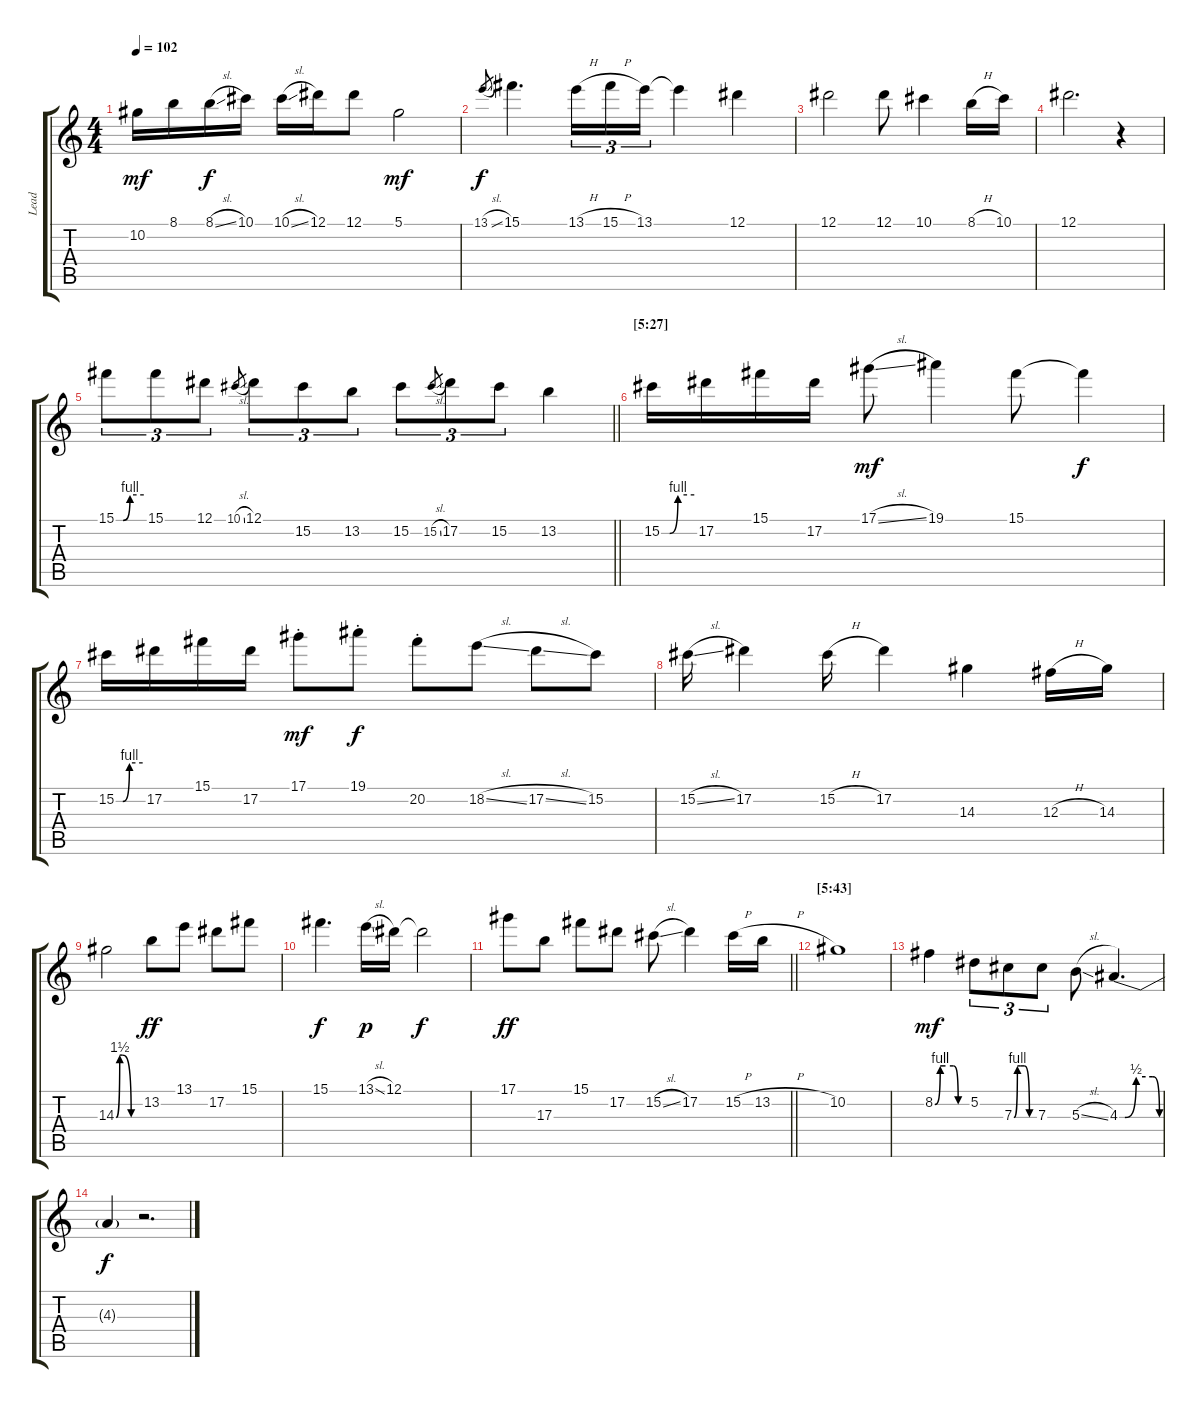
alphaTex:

\track ("Lead" "Lead") {instrument electricguitarjazz}
\staff {score tabs}
\tuning (Eb4 Bb3 Gb3 Db3 Ab2 Eb2) {hide}
\ts (4 4)
\tempo 102
\clef g2
\ks c
10.2.16{dy mf} 8.1.16 8.1{sl}.16{dy f} 10.1.16 10.1{sl}.16 12.1.16 12.1.8 5.1.2{dy mf} |
13.1{sl}.8{gr dy f} 15.1.4{d} 13.1{h}.16{tu (3 2)} 15.1{h}.16{tu (3 2)} 13.1.16{tu (3 2)} 13.1{t}.4 12.1.4 |
12.1.2 12.1.8 10.1.4 8.1{h}.16 10.1.16 |
12.1.2{d} r.4 |
\barLineRight lightlight
15.1{be (custom 0 0 15 0 30 4 60 4)}.8{tu (3 2)} 15.1.8{tu (3 2)} 12.1.8{tu (3 2)} 10.1{sl}.8{gr} 12.1.8{tu (3 2)} 15.2.8{tu (3 2)} 13.2.8{tu (3 2)} 15.2.8{tu (3 2)} 15.2{sl}.8{gr} 17.2.8{tu (3 2)} 15.2.8{tu (3 2)} 13.2.4 |
\section ("" "[5:27]")
15.2{be (custom 0 0 15 0 30 4 60 4)}.16 17.2.16 15.1.16 17.2.16 17.1{sl}.8{dy mf} 19.1.4 15.1.8 15.1{t}.4{dy f} |
15.2{be (custom 0 0 15 0 30 4 60 4)}.16 17.2.16 15.1.16 17.2.16 17.1{st}.8{dy mf} 19.1{st}.8{dy f} 20.2{st}.8 18.2{sl}.8 17.2{sl}.8 15.2.8 |
15.2{sl}.16 17.2.4 15.2{h}.16 17.2.4 14.3.4 12.3{h}.16 14.3.16 |
14.3{be (custom 0 0 9 6 15 6 38 0 45 0 60 0)}.2 13.2.8{dy ff} 13.1.8 17.2.8 15.1.8 |
15.1.4{d dy f volume 12} 13.1{sl}.16{dy p} 12.1.16 12.1{t}.2{dy f} |
\barLineRight lightlight
17.1.8{dy ff} 17.3.8 15.1.8 17.2.8 15.2{sl}.8 17.2.4 15.2{h}.16 13.2{h}.16 |
\section ("" "[5:43]")
10.2.1 |
8.2{be (custom 0 0 10 4 20 4 35 4 44 0 55 0 60 0)}.4{dy mf volume 11} 5.2.8{tu (3 2) volume 0} 7.3{be (custom 0 0 10 4 20 4 30 4 46 0 60 0)}.8{tu (3 2)} 7.3.8{tu (3 2)} 5.3{sl}.8 4.3{be (custom 0 0 8 0 25 2 50 2 60 0)}.4{d} |
4.3{t}.4{dy f} r.2{d}
